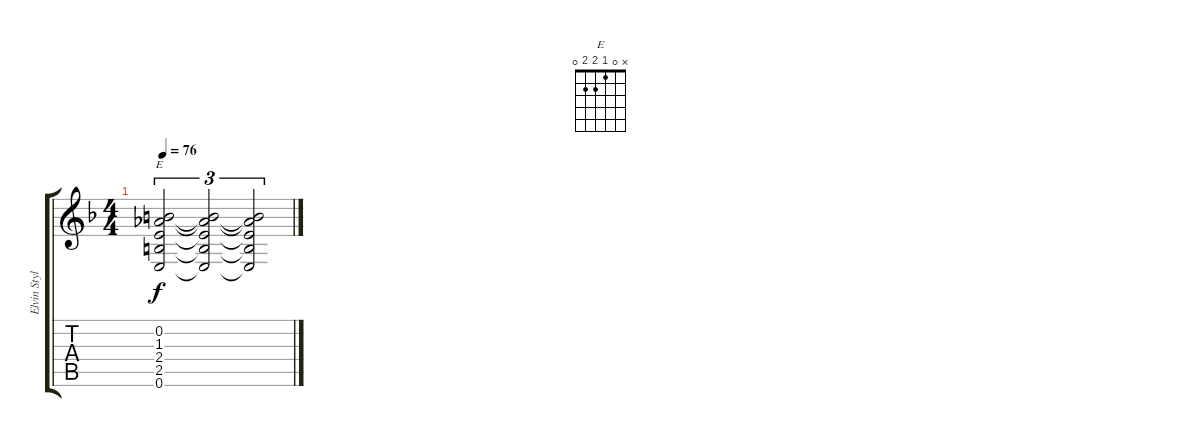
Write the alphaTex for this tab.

\track ("Elvin Style" "Elvin Styl") {instrument electricguitarclean}
\staff {score tabs}
\tuning (E4 B3 G3 D3 A2 E2) {hide}
\chord ("E" x 0 1 2 2 0)
\ts (4 4)
\tempo 76
\clef g2
\ks f
(0.2 1.3 2.4 2.5 0.6).2{tu (3 2) ch "E" dy f} (0.2{t} 1.3{t} 2.4{t} 2.5{t} 0.6{t}).2{tu (3 2)} (0.2{t} 1.3{t} 2.4{t} 2.5{t} 0.6{t}).2{tu (3 2)}
